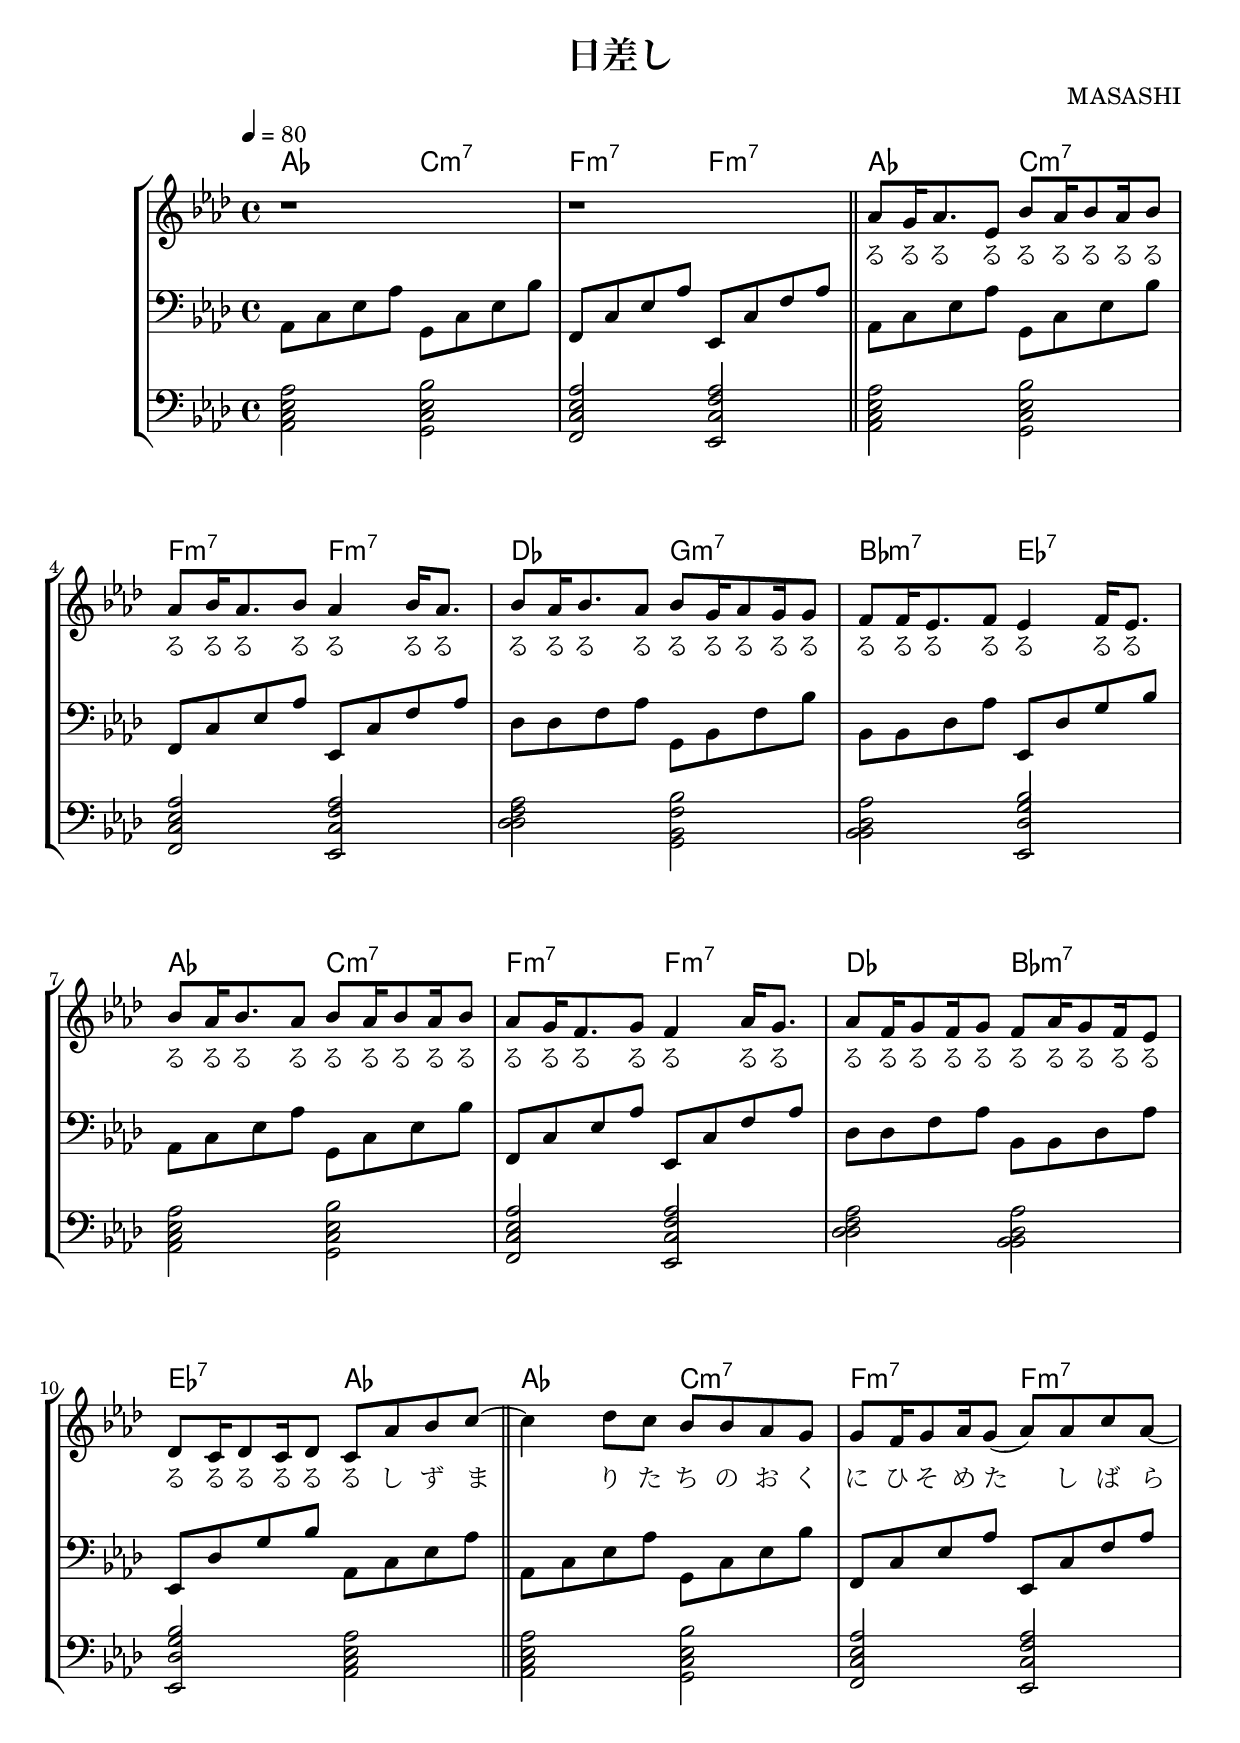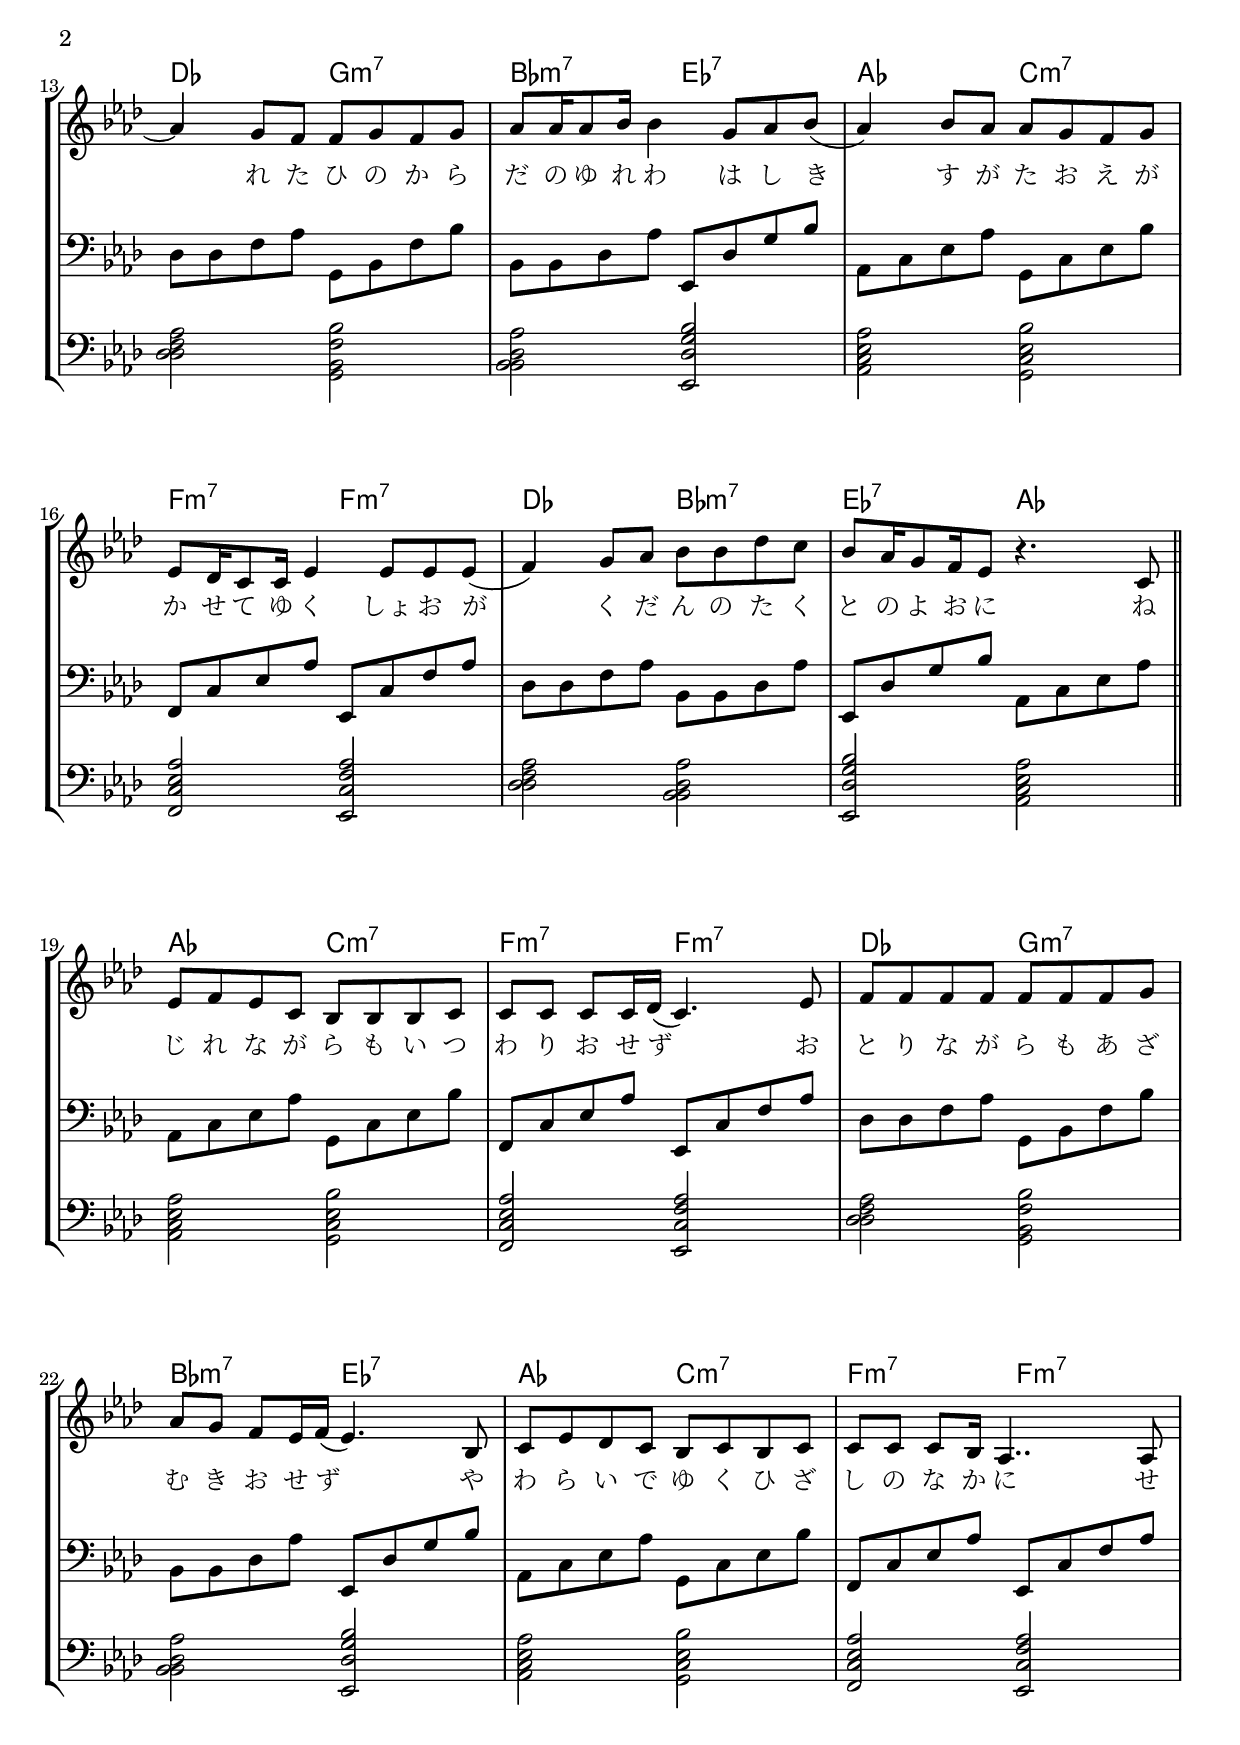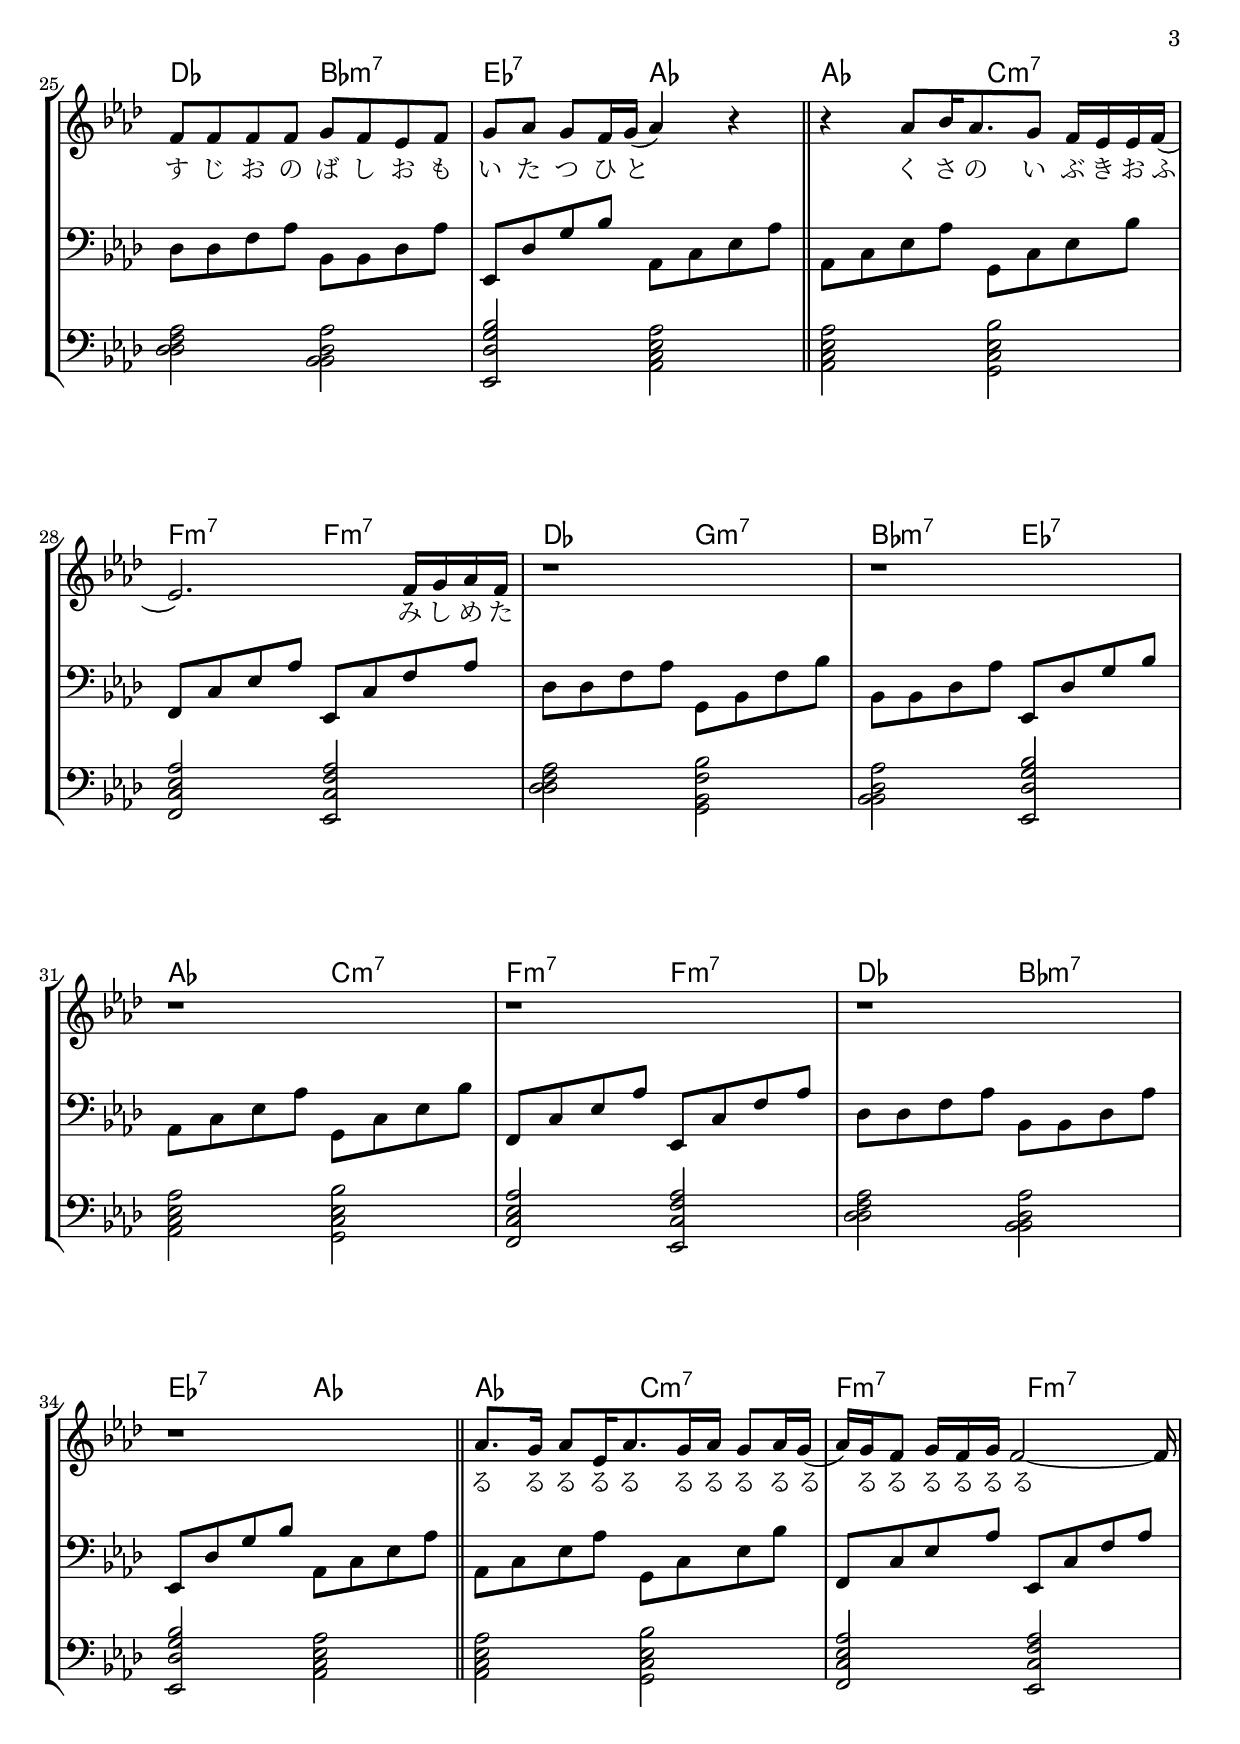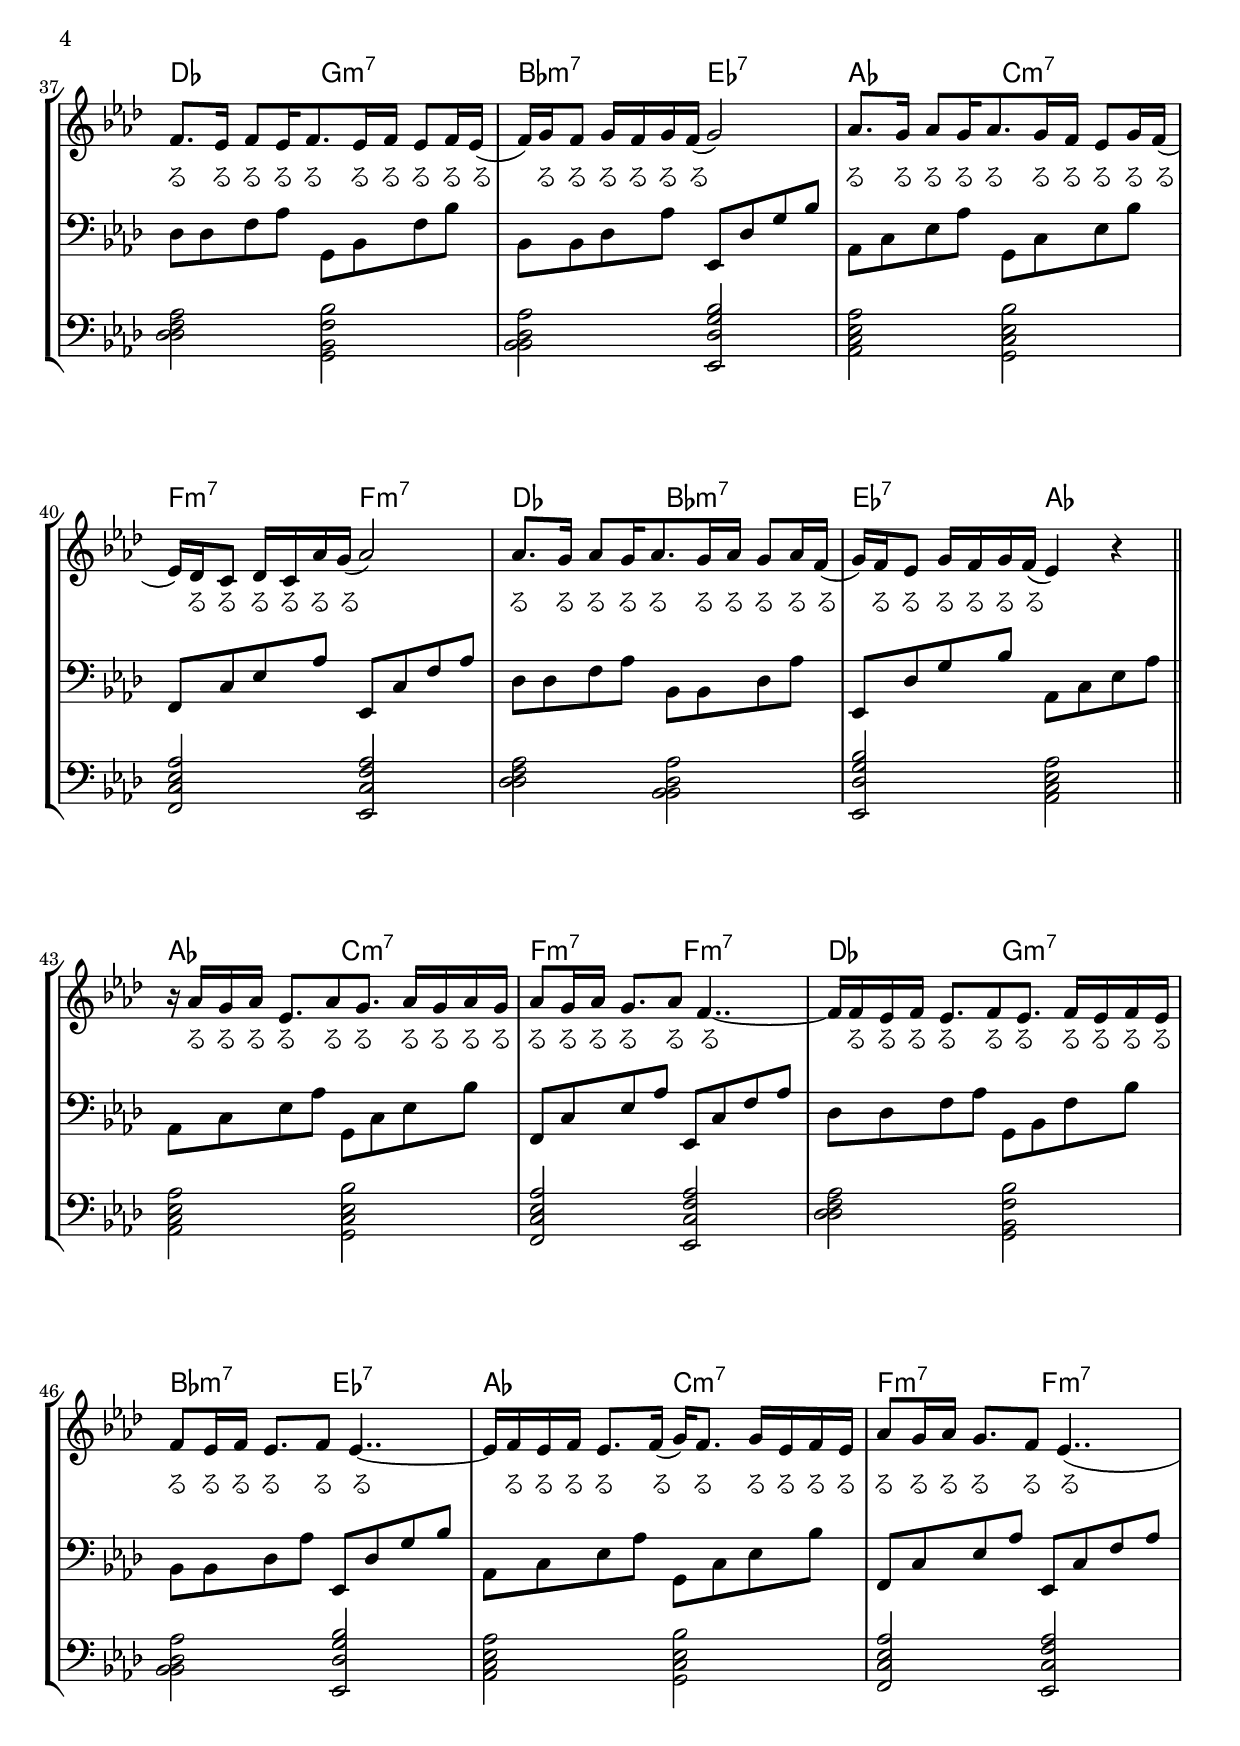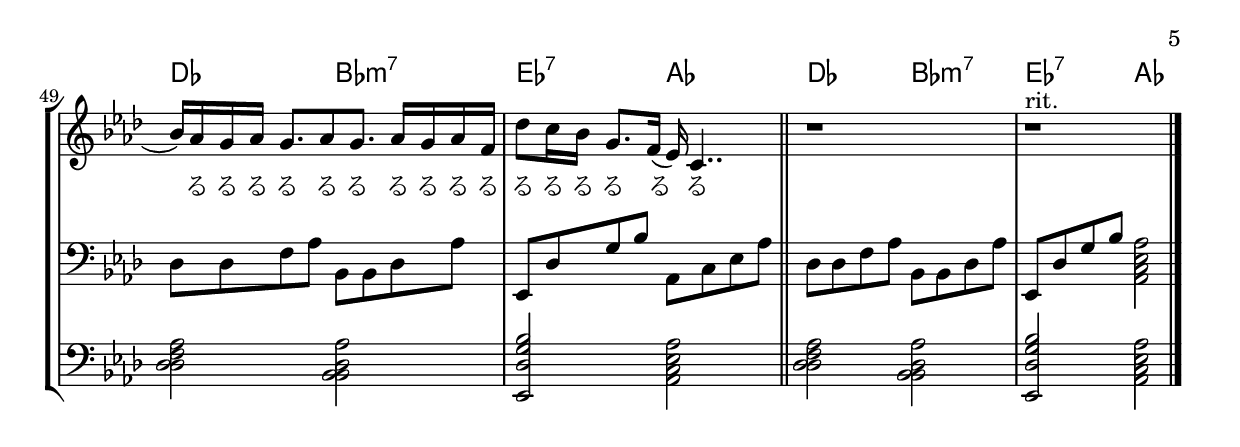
\version "2.12.1"

\header {
	title = \markup {日差し}
	composer = \markup \center-column {MASASHI}
}

harmony = \chordmode {
	as2 c:min7 f:min7 f:min7 

	as c:min7 f:min7 f:min7 des g:min7 bes:min7 es:7 as c:min7 f:min7 f:min7 des bes:min7 es:7 as 

	as c:min7 f:min7 f:min7 des g:min7 bes:min7 es:7 as c:min7 f:min7 f:min7 des bes:min7 es:7 as 

	as c:min7 f:min7 f:min7 des g:min7 bes:min7 es:7 as c:min7 f:min7 f:min7 des bes:min7 es:7 as 

	as c:min7 f:min7 f:min7 des g:min7 bes:min7 es:7 as c:min7 f:min7 f:min7 des bes:min7 es:7 as 

	as c:min7 f:min7 f:min7 des g:min7 bes:min7 es:7 as c:min7 f:min7 f:min7 des bes:min7 es:7 as 

	as c:min7 f:min7 f:min7 des g:min7 bes:min7 es:7 as c:min7 f:min7 f:min7 des bes:min7 es:7 as 

	des bes:min7 es:7 as 
}

melody = {
	\key as \major
	\tempo 4 = 80
	r1 | r1   
	\set Staff.midiInstrument = #"fss0.35"
	 as'8  g'16  as'8.  es'8  bes'8  as'16  bes'8  as'16  bes'8 
	as'8  bes'16  as'8.  bes'8  as'4  bes'16  as'8. 
	bes'8  as'16  bes'8.  as'8  bes'8  g'16  as'8  g'16  g'8 
	f'8  f'16  es'8.  f'8  es'4  f'16  es'8. 
	bes'8  as'16  bes'8.  as'8  bes'8  as'16  bes'8  as'16  bes'8 
	as'8  g'16  f'8.  g'8  f'4  as'16  g'8. 
	as'8  f'16  g'8  f'16  g'8  f'8  as'16  g'8  f'16  es'8 
	des'8  c'16  des'8  c'16  des'8  c'8  	\set Staff.midiInstrument = #"fss0.35"
	as'8  bes'8  c''8~ 
	c''4  des''8  c''8  bes'8  bes'8  as'8  g'8 
	g'8  f'16  g'8  as'16  g'8  (as'8)  as'8  c''8  as'8~ 
	as'4  g'8  f'8  f'8  g'8  f'8  g'8 
	as'8  as'16  as'8  bes'16  bes'4  g'8  as'8  bes'8 
	(as'4)  bes'8  as'8  as'8  g'8  f'8  g'8 
	es'8  des'16  c'8  c'16  es'4  es'8  es'8  es'8 
	(f'4)  g'8  as'8  bes'8  bes'8  des''8  c''8 
	bes'8  as'16  g'8  f'16  es'8  	r4. 	\set Staff.midiInstrument = #"fss0.35"
	c'8 
	es'8  f'8  es'8  c'8  bes8  bes8  bes8  c'8 
	c'8  c'8  c'8  c'16  des'16  (c'4.)  es'8 
	f'8  f'8  f'8  f'8  f'8  f'8  f'8  g'8 
	as'8  g'8  f'8  es'16  f'16  (es'4.)  bes8 
	c'8  es'8  des'8  c'8  bes8  c'8  bes8  c'8 
	c'8  c'8  c'8  bes16  as4..  as8 
	f'8  f'8  f'8  f'8  g'8  f'8  es'8  f'8 
	g'8  as'8  g'8  f'16  g'16  (as'4)  	r4 	\set Staff.midiInstrument = #"fss0.35"
	r4 as'8  bes'16  as'8.  g'8  f'16  es'16  es'16  f'16 
	(es'2.)  f'16  g'16  as'16  f'16
	r1 r1 r1 r1 r1 r1 	\set Staff.midiInstrument = #"fss0.35"
	 as'8.  g'16  as'8  es'16  as'8.  g'16  as'16  g'8  as'16  g'16 
	(as'16)  g'16  f'8  g'16  f'16  g'16  f'2~f'16 
	f'8.  es'16  f'8  es'16  f'8.  es'16  f'16  es'8  f'16  es'16 
	(f'16)  g'16  f'8  g'16  f'16  g'16  f'16  (g'2) 
	as'8.  g'16  as'8  g'16  as'8.  g'16  f'16  es'8  g'16  f'16 
	(es'16)  des'16  c'8  des'16  c'16  as'16  g'16  (as'2) 
	as'8.  g'16  as'8  g'16  as'8.  g'16  as'16  g'8  as'16  f'16 
	(g'16)  f'16  es'8  g'16  f'16  g'16  f'16  (es'4)  	r4 	\set Staff.midiInstrument = #"fss0.35"
	r16 as'16  g'16  as'16  es'8.  as'8  g'8.  as'16  g'16  as'16  g'16 
	as'8  g'16  as'16  g'8.  as'8  f'4..~ 
	f'16  f'16  es'16  f'16  es'8.  f'8  es'8.  f'16  es'16  f'16  es'16 
	f'8  es'16  f'16  es'8.  f'8  es'4..~ 
	es'16  f'16  es'16  f'16  es'8.  f'16  (g'16)  f'8.  g'16  es'16  f'16  es'16 
	as'8  g'16  as'16  g'8.  f'8  es'4.. 
	(bes'16)  as'16  g'16  as'16  g'8.  as'8  g'8.  as'16  g'16  as'16  f'16 
	des''8  c''16  bes'16  g'8.  f'16  (es'16)  c'4..
	r1 | r1^"rit." \bar "|."
}

words = \lyricmode {
	
	る  る  る  る  る  る  る  る  る  る  る  る  る  る  る  る  る  る  る  る  る  る  る  る  る  る  る  る  る  る  る  る  る  る  る  る  る  る  る  る  る  る  る  る  る  る  る  る  る  る  る  る  る  る  る  る  る  る  る  る  る  る  る  る  
	し  ず  ま  り  た  ち  の  お  く  に  ひ  そ  め  た  し  ば  ら  れ  た  ひ  の  か  ら  だ  の  ゆ  れ  わ  は  し  き  す  が  た  お  え  が  か  せ  て  ゆ  く  しょ  お  が  く  だ  ん  の  た  く  と  の  よ  お  に  
	ね  じ  れ  な  が  ら  も  い  つ  わ  り  お  せ  ず  お  と  り  な  が  ら  も  あ  ざ  む  き  お  せ  ず  や  わ  ら  い  で  ゆ  く  ひ  ざ  し  の  な  か  に  せ  す  じ  お  の  ば  し  お  も  い  た  つ  ひ  と  
	く  さ  の  い  ぶ  き  お  ふ  み  し  め  た  
	る  る  る  る  る  る  る  る  る  る  る  る  る  る  る  る  る  る  る  る  る  る  る  る  る  る  る  る  る  る  る  る  る  る  る  る  る  る  る  る  る  る  る  る  る  る  る  る  る  る  る  る  る  る  る  る  る  る  る  る  る  る  る  る  
	る  る  る  る  る  る  る  る  る  る  る  る  る  る  る  る  る  る  る  る  る  る  る  る  る  る  る  る  る  る  る  る  る  る  る  る  る  る  る  る  る  る  る  る  る  る  る  る  る  る  る  る  る  る  る  る  る  る  る  る  る  る  る  る  
	
}

tempochange = {
	\tempo 4 = 80
	r1 | r1 \bar "||"
	\tempo 4 = 80
	r1 | r1 | r1 | r1 | r1 | r1 | r1 | r1 \bar "||"
	\tempo 4 = 80
	r1 | r1 | r1 | r1 | r1 | r1 | r1 | r1 \bar "||"
	\tempo 4 = 80
	r1 | r1 | r1 | r1 | r1 | r1 | r1 | r1 \bar "||"
	\tempo 4 = 80
	r1 | r1 | r1 | r1 | r1 | r1 | r1 | r1 \bar "||"
	\tempo 4 = 80
	r1 | r1 | r1 | r1 | r1 | r1 | r1 | r1 \bar "||"
	\tempo 4 = 80
	r1 | r1 | r1 | r1 | r1 | r1 | r1 | r1 \bar "||"
	\tempo 4 = 80
	r1 | \tempo 4 = 60 r2 \tempo 4 = 53 r2 \bar "|."
}

mainacc = {
	\clef bass
	\set Staff.midiInstrument = #"Acoustic Guitar (steel)"
	\key as \major
	\tempo 4 = 80
	as,8 c8 es8 as8
	g,8 c8 es8 bes8
	f,8 c8 es8 as8
	es,8 c8 f8 as8
	\bar "||"

	\set Staff.midiInstrument = #"Acoustic Guitar (steel)"
	as,8 c8 es8 as8
	g,8 c8 es8 bes8
	f,8 c8 es8 as8
	es,8 c8 f8 as8
	des8 des8 f8 as8
	g,8 bes,8 f8 bes8
	bes,8 bes,8 des8 as8
	es,8 des8 g8 bes8
	as,8 c8 es8 as8
	g,8 c8 es8 bes8
	f,8 c8 es8 as8
	es,8 c8 f8 as8
	des8 des8 f8 as8
	bes,8 bes,8 des8 as8
	es,8 des8 g8 bes8
	as,8 c8 es8 as8
	\bar "||"

	\set Staff.midiInstrument = #"Acoustic Guitar (steel)"
	as,8 c8 es8 as8
	g,8 c8 es8 bes8
	f,8 c8 es8 as8
	es,8 c8 f8 as8
	des8 des8 f8 as8
	g,8 bes,8 f8 bes8
	bes,8 bes,8 des8 as8
	es,8 des8 g8 bes8
	as,8 c8 es8 as8
	g,8 c8 es8 bes8
	f,8 c8 es8 as8
	es,8 c8 f8 as8
	des8 des8 f8 as8
	bes,8 bes,8 des8 as8
	es,8 des8 g8 bes8
	as,8 c8 es8 as8
	\bar "||"

	\set Staff.midiInstrument = #"Acoustic Guitar (steel)"
	as,8 c8 es8 as8
	g,8 c8 es8 bes8
	f,8 c8 es8 as8
	es,8 c8 f8 as8
	des8 des8 f8 as8
	g,8 bes,8 f8 bes8
	bes,8 bes,8 des8 as8
	es,8 des8 g8 bes8
	as,8 c8 es8 as8
	g,8 c8 es8 bes8
	f,8 c8 es8 as8
	es,8 c8 f8 as8
	des8 des8 f8 as8
	bes,8 bes,8 des8 as8
	es,8 des8 g8 bes8
	as,8 c8 es8 as8
	\bar "||"

	\set Staff.midiInstrument = #"Acoustic Guitar (steel)"
	as,8 c8 es8 as8
	g,8 c8 es8 bes8
	f,8 c8 es8 as8
	es,8 c8 f8 as8
	des8 des8 f8 as8
	g,8 bes,8 f8 bes8
	bes,8 bes,8 des8 as8
	es,8 des8 g8 bes8
	as,8 c8 es8 as8
	g,8 c8 es8 bes8
	f,8 c8 es8 as8
	es,8 c8 f8 as8
	des8 des8 f8 as8
	bes,8 bes,8 des8 as8
	es,8 des8 g8 bes8
	as,8 c8 es8 as8
	\bar "||"

	\set Staff.midiInstrument = #"Acoustic Guitar (steel)"
	as,8 c8 es8 as8
	g,8 c8 es8 bes8
	f,8 c8 es8 as8
	es,8 c8 f8 as8
	des8 des8 f8 as8
	g,8 bes,8 f8 bes8
	bes,8 bes,8 des8 as8
	es,8 des8 g8 bes8
	as,8 c8 es8 as8
	g,8 c8 es8 bes8
	f,8 c8 es8 as8
	es,8 c8 f8 as8
	des8 des8 f8 as8
	bes,8 bes,8 des8 as8
	es,8 des8 g8 bes8
	as,8 c8 es8 as8
	\bar "||"

	\set Staff.midiInstrument = #"Acoustic Guitar (steel)"
	as,8 c8 es8 as8
	g,8 c8 es8 bes8
	f,8 c8 es8 as8
	es,8 c8 f8 as8
	des8 des8 f8 as8
	g,8 bes,8 f8 bes8
	bes,8 bes,8 des8 as8
	es,8 des8 g8 bes8
	as,8 c8 es8 as8
	g,8 c8 es8 bes8
	f,8 c8 es8 as8
	es,8 c8 f8 as8
	des8 des8 f8 as8
	bes,8 bes,8 des8 as8
	es,8 des8 g8 bes8
	as,8 c8 es8 as8
	\bar "||"

	\set Staff.midiInstrument = #"Acoustic Guitar (steel)"
	des8 des8 f8 as8
	bes,8 bes,8 des8 as8
	es,8 des8 g8 bes8
	<as, c es as>2
	\bar "|."
}

subacc = {
	\clef bass
	\set Staff.midiInstrument = #"Electric Guitar (clean)"
	\key as \major
	\tempo 4 = 80
	<as, c es as>2
	<g, c es bes>2
	<f, c es as>2
	<es, c f as>2
	\bar "||"

	\set Staff.midiInstrument = #"Electric Guitar (clean)"
	<as, c es as>2
	<g, c es bes>2
	<f, c es as>2
	<es, c f as>2
	<des des f as>2
	<g, bes, f bes>2
	<bes, bes, des as>2
	<es, des g bes>2
	<as, c es as>2
	<g, c es bes>2
	<f, c es as>2
	<es, c f as>2
	<des des f as>2
	<bes, bes, des as>2
	<es, des g bes>2
	<as, c es as>2
	\bar "||"

	\set Staff.midiInstrument = #"Electric Guitar (clean)"
	<as, c es as>2
	<g, c es bes>2
	<f, c es as>2
	<es, c f as>2
	<des des f as>2
	<g, bes, f bes>2
	<bes, bes, des as>2
	<es, des g bes>2
	<as, c es as>2
	<g, c es bes>2
	<f, c es as>2
	<es, c f as>2
	<des des f as>2
	<bes, bes, des as>2
	<es, des g bes>2
	<as, c es as>2
	\bar "||"

	\set Staff.midiInstrument = #"Electric Guitar (clean)"
	<as, c es as>2
	<g, c es bes>2
	<f, c es as>2
	<es, c f as>2
	<des des f as>2
	<g, bes, f bes>2
	<bes, bes, des as>2
	<es, des g bes>2
	<as, c es as>2
	<g, c es bes>2
	<f, c es as>2
	<es, c f as>2
	<des des f as>2
	<bes, bes, des as>2
	<es, des g bes>2
	<as, c es as>2
	\bar "||"

	\set Staff.midiInstrument = #"Electric Guitar (clean)"
	<as, c es as>2
	<g, c es bes>2
	<f, c es as>2
	<es, c f as>2
	<des des f as>2
	<g, bes, f bes>2
	<bes, bes, des as>2
	<es, des g bes>2
	<as, c es as>2
	<g, c es bes>2
	<f, c es as>2
	<es, c f as>2
	<des des f as>2
	<bes, bes, des as>2
	<es, des g bes>2
	<as, c es as>2
	\bar "||"

	\set Staff.midiInstrument = #"Electric Guitar (clean)"
	<as, c es as>2
	<g, c es bes>2
	<f, c es as>2
	<es, c f as>2
	<des des f as>2
	<g, bes, f bes>2
	<bes, bes, des as>2
	<es, des g bes>2
	<as, c es as>2
	<g, c es bes>2
	<f, c es as>2
	<es, c f as>2
	<des des f as>2
	<bes, bes, des as>2
	<es, des g bes>2
	<as, c es as>2
	\bar "||"

	\set Staff.midiInstrument = #"Electric Guitar (clean)"
	<as, c es as>2
	<g, c es bes>2
	<f, c es as>2
	<es, c f as>2
	<des des f as>2
	<g, bes, f bes>2
	<bes, bes, des as>2
	<es, des g bes>2
	<as, c es as>2
	<g, c es bes>2
	<f, c es as>2
	<es, c f as>2
	<des des f as>2
	<bes, bes, des as>2
	<es, des g bes>2
	<as, c es as>2
	\bar "||"

	\set Staff.midiInstrument = #"Electric Guitar (clean)"
	<des des f as>2
	<bes, bes, des as>2
	<es, des g bes>2
	<as, c es as>2
	\bar "|."
}

percA = {
	\drummode {
	r1 |r1 \bar "||"
	r1 |r1 |r1 |r1 |r1 |r1 |r1 |r1 \bar "||"
	r1 |r1 |r1 |r1 |r1 |r1 |r1 |r1 \bar "||"
	r1 |r1 |r1 |r1 |r1 |r1 |r1 |r1 \bar "||"
	r1 |r1 |r1 |r1 |r1 |r1 |r1 |r1 \bar "||"
	r1 |r1 |r1 |r1 |r1 |r1 |r1 |r1 \bar "||"
	r1 |r1 |r1 |r1 |r1 |r1 |r1 |r1 \bar "||"
	r1 |r1 \bar "|."
	}
}

percB = {
	\drummode {
	r1 |r1 \bar "||"
	r1 |r1 |r1 |r1 |r1 |r1 |r1 |r1 \bar "||"
	r1 |r1 |r1 |r1 |r1 |r1 |r1 |r1 \bar "||"
	r1 |r1 |r1 |r1 |r1 |r1 |r1 |r1 \bar "||"
	r1 |r1 |r1 |r1 |r1 |r1 |r1 |r1 \bar "||"
	r1 |r1 |r1 |r1 |r1 |r1 |r1 |r1 \bar "||"
	r1 |r1 |r1 |r1 |r1 |r1 |r1 |r1 \bar "||"
	r1 |r1 \bar "|."
	}
}

percC = {
	\drummode {
	r1 |r1 \bar "||"
	r1 |r1 |r1 |r1 |r1 |r1 |r1 |r1 \bar "||"
	r1 |r1 |r1 |r1 |r1 |r1 |r1 |r1 \bar "||"
	r1 |r1 |r1 |r1 |r1 |r1 |r1 |r1 \bar "||"
	r1 |r1 |r1 |r1 |r1 |r1 |r1 |r1 \bar "||"
	r1 |r1 |r1 |r1 |r1 |r1 |r1 |r1 \bar "||"
	r1 |r1 |r1 |r1 |r1 |r1 |r1 |r1 \bar "||"
	r1 |r1 \bar "|."
	}
}

percD = {
	\drummode {
	r1 |r1 \bar "||"
	r1 |r1 |r1 |r1 |r1 |r1 |r1 |r1 \bar "||"
	r1 |r1 |r1 |r1 |r1 |r1 |r1 |r1 \bar "||"
	r1 |r1 |r1 |r1 |r1 |r1 |r1 |r1 \bar "||"
	r1 |r1 |r1 |r1 |r1 |r1 |r1 |r1 \bar "||"
	r1 |r1 |r1 |r1 |r1 |r1 |r1 |r1 \bar "||"
	r1 |r1 |r1 |r1 |r1 |r1 |r1 |r1 \bar "||"
	r1 |r1 \bar "|."
	}
}

percE = {
	\drummode {
	r1 |r1 \bar "||"
	r1 |r1 |r1 |r1 |r1 |r1 |r1 |r1 \bar "||"
	r1 |r1 |r1 |r1 |r1 |r1 |r1 |r1 \bar "||"
	r1 |r1 |r1 |r1 |r1 |r1 |r1 |r1 \bar "||"
	r1 |r1 |r1 |r1 |r1 |r1 |r1 |r1 \bar "||"
	r1 |r1 |r1 |r1 |r1 |r1 |r1 |r1 \bar "||"
	r1 |r1 |r1 |r1 |r1 |r1 |r1 |r1 \bar "||"
	r1 |r1 \bar "|."
	}
}

\score {
	<<
		\new StaffGroup <<
			\new ChordNames {\harmony}
			\new Voice = "melody" {\melody}
			\new Lyrics \lyricsto "melody" \words
			\new Staff = "mainacc" {\mainacc}
			\new Staff = "subacc" {\subacc}
		>>
	>>
	\layout { }
}
